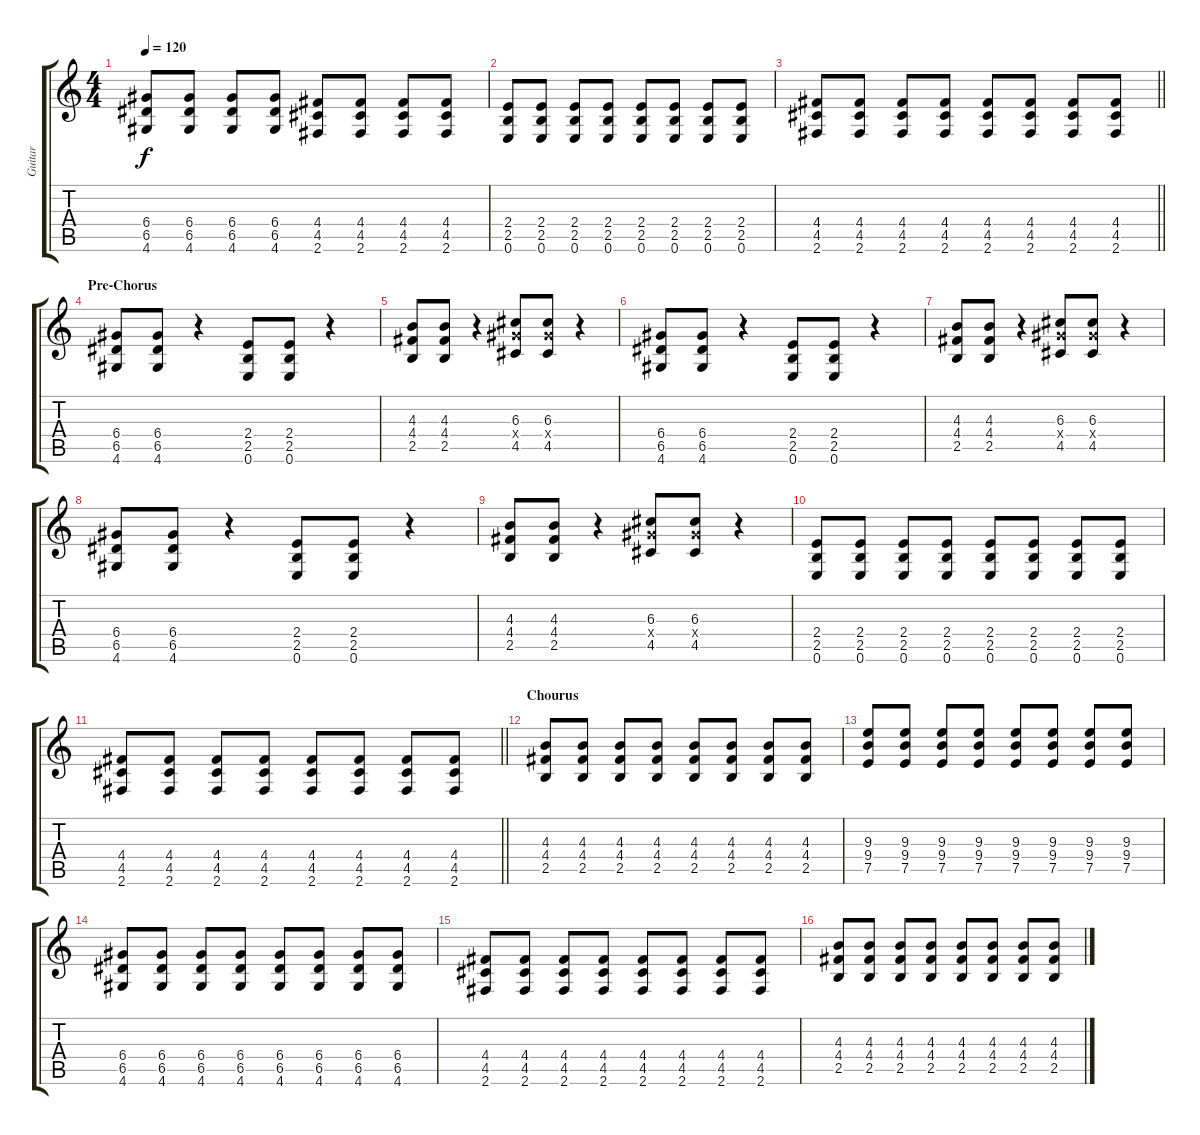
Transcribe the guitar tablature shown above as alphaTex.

\track ("Guitar" "Guitar") {instrument distortionguitar}
\staff {score tabs}
\tuning (E4 B3 G3 D3 A2 E2) {hide}
\ts (4 4)
\tempo 120
\clef g2
\ks c
(6.4 6.5 4.6).8{dy f} (6.4 6.5 4.6).8 (6.4 6.5 4.6).8 (6.4 6.5 4.6).8 (4.4 4.5 2.6).8 (4.4 4.5 2.6).8 (4.4 4.5 2.6).8 (4.4 4.5 2.6).8 |
(2.4 2.5 0.6).8 (2.4 2.5 0.6).8 (2.4 2.5 0.6).8 (2.4 2.5 0.6).8 (2.4 2.5 0.6).8 (2.4 2.5 0.6).8 (2.4 2.5 0.6).8 (2.4 2.5 0.6).8 |
\barLineRight lightlight
(4.4 4.5 2.6).8 (4.4 4.5 2.6).8 (4.4 4.5 2.6).8 (4.4 4.5 2.6).8 (4.4 4.5 2.6).8 (4.4 4.5 2.6).8 (4.4 4.5 2.6).8 (4.4 4.5 2.6).8 |
\section ("" "Pre-Chorus")
(6.4 6.5 4.6).8 (6.4 6.5 4.6).8 r.4 (2.4 2.5 0.6).8 (2.4 2.5 0.6).8 r.4 |
(4.3 4.4 2.5).8 (4.3 4.4 2.5).8 r.4 (6.3 6.4{x} 4.5).8 (6.3 6.4{x} 4.5).8 r.4 |
(6.4 6.5 4.6).8 (6.4 6.5 4.6).8 r.4 (2.4 2.5 0.6).8 (2.4 2.5 0.6).8 r.4 |
(4.3 4.4 2.5).8 (4.3 4.4 2.5).8 r.4 (6.3 6.4{x} 4.5).8 (6.3 6.4{x} 4.5).8 r.4 |
(6.4 6.5 4.6).8 (6.4 6.5 4.6).8 r.4 (2.4 2.5 0.6).8 (2.4 2.5 0.6).8 r.4 |
(4.3 4.4 2.5).8 (4.3 4.4 2.5).8 r.4 (6.3 6.4{x} 4.5).8 (6.3 6.4{x} 4.5).8 r.4 |
(2.4 2.5 0.6).8 (2.4 2.5 0.6).8 (2.4 2.5 0.6).8 (2.4 2.5 0.6).8 (2.4 2.5 0.6).8 (2.4 2.5 0.6).8 (2.4 2.5 0.6).8 (2.4 2.5 0.6).8 |
\barLineRight lightlight
(4.4 4.5 2.6).8 (4.4 4.5 2.6).8 (4.4 4.5 2.6).8 (4.4 4.5 2.6).8 (4.4 4.5 2.6).8 (4.4 4.5 2.6).8 (4.4 4.5 2.6).8 (4.4 4.5 2.6).8 |
\section ("" "Chourus")
(4.3 4.4 2.5).8 (4.3 4.4 2.5).8 (4.3 4.4 2.5).8 (4.3 4.4 2.5).8 (4.3 4.4 2.5).8 (4.3 4.4 2.5).8 (4.3 4.4 2.5).8 (4.3 4.4 2.5).8 |
(9.3 9.4 7.5).8 (9.3 9.4 7.5).8 (9.3 9.4 7.5).8 (9.3 9.4 7.5).8 (9.3 9.4 7.5).8 (9.3 9.4 7.5).8 (9.3 9.4 7.5).8 (9.3 9.4 7.5).8 |
(6.4 6.5 4.6).8 (6.4 6.5 4.6).8 (6.4 6.5 4.6).8 (6.4 6.5 4.6).8 (6.4 6.5 4.6).8 (6.4 6.5 4.6).8 (6.4 6.5 4.6).8 (6.4 6.5 4.6).8 |
(4.4 4.5 2.6).8 (4.4 4.5 2.6).8 (4.4 4.5 2.6).8 (4.4 4.5 2.6).8 (4.4 4.5 2.6).8 (4.4 4.5 2.6).8 (4.4 4.5 2.6).8 (4.4 4.5 2.6).8 |
(4.3 4.4 2.5).8 (4.3 4.4 2.5).8 (4.3 4.4 2.5).8 (4.3 4.4 2.5).8 (4.3 4.4 2.5).8 (4.3 4.4 2.5).8 (4.3 4.4 2.5).8 (4.3 4.4 2.5).8
